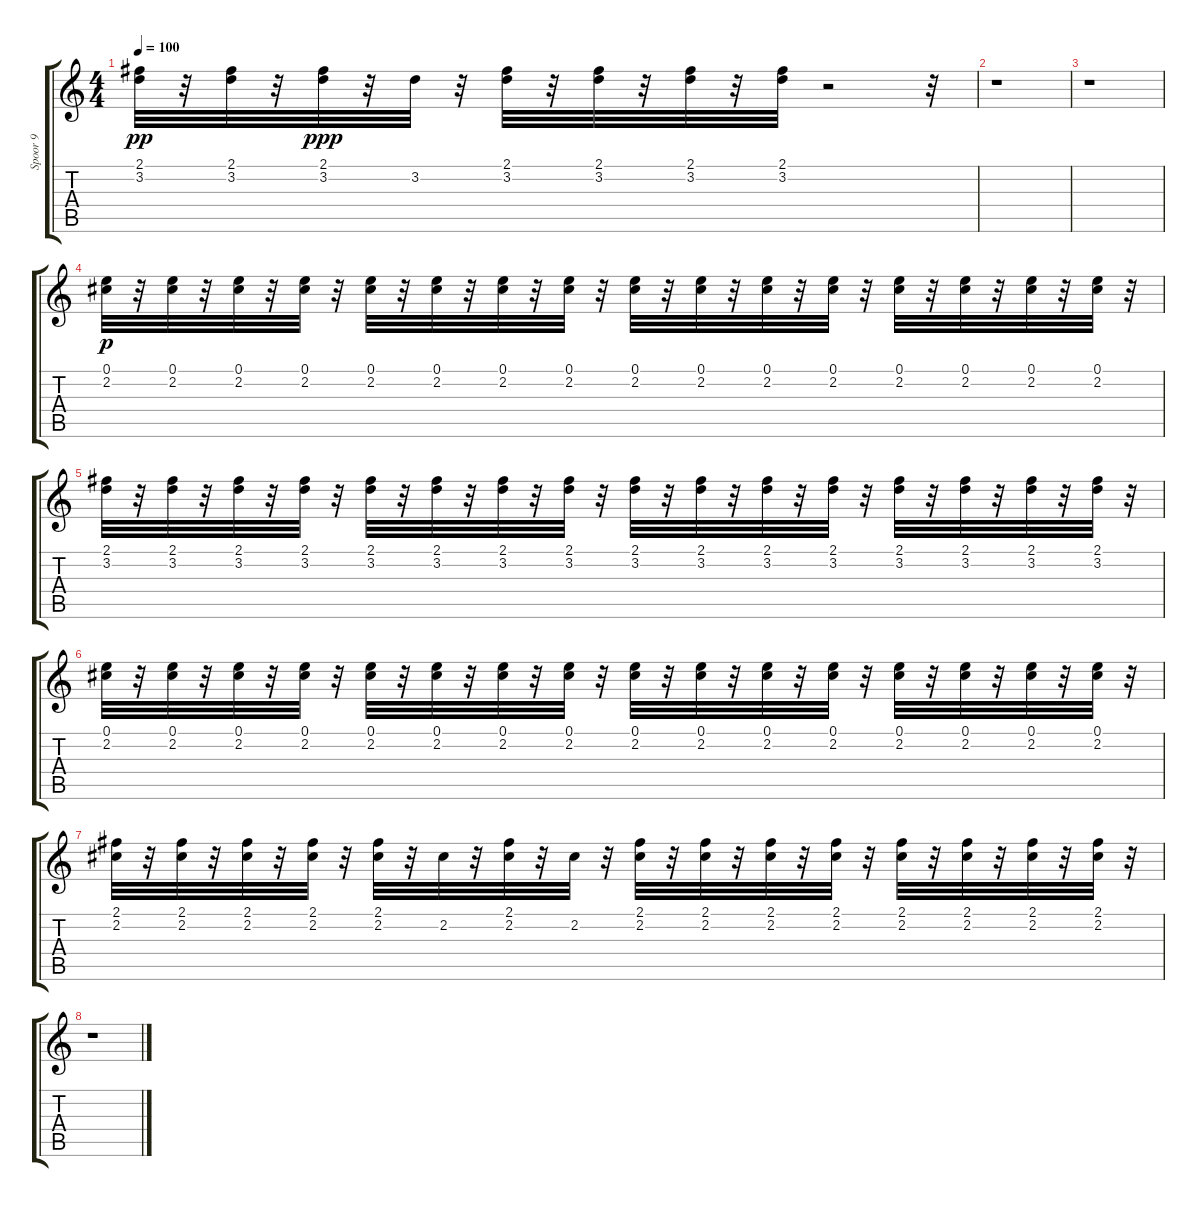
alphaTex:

\track ("Spoor 9" "Spoor 9") {instrument banjo}
\staff {score tabs}
\tuning (E4 B3 G3 D3 A2 E2) {hide}
\displaytranspose 12
\ts (4 4)
\tempo 100
\clef g2
\ks c
(2.1 3.2).32{dy pp} r.32 (2.1 3.2).32 r.32 (2.1 3.2).32{dy ppp} r.32 3.2.32 r.32 (2.1 3.2).32 r.32 (2.1 3.2).32 r.32 (2.1 3.2).32 r.32 (2.1 3.2).32 r.2 r.32 |
r.1 |
r.1 |
(0.1 2.2).32{dy p} r.32 (0.1 2.2).32 r.32 (0.1 2.2).32 r.32 (0.1 2.2).32 r.32 (0.1 2.2).32 r.32 (0.1 2.2).32 r.32 (0.1 2.2).32 r.32 (0.1 2.2).32 r.32 (0.1 2.2).32 r.32 (0.1 2.2).32 r.32 (0.1 2.2).32 r.32 (0.1 2.2).32 r.32 (0.1 2.2).32 r.32 (0.1 2.2).32 r.32 (0.1 2.2).32 r.32 (0.1 2.2).32 r.32 |
(2.1 3.2).32 r.32 (2.1 3.2).32 r.32 (2.1 3.2).32 r.32 (2.1 3.2).32 r.32 (2.1 3.2).32 r.32 (2.1 3.2).32 r.32 (2.1 3.2).32 r.32 (2.1 3.2).32 r.32 (2.1 3.2).32 r.32 (2.1 3.2).32 r.32 (2.1 3.2).32 r.32 (2.1 3.2).32 r.32 (2.1 3.2).32 r.32 (2.1 3.2).32 r.32 (2.1 3.2).32 r.32 (2.1 3.2).32 r.32 |
(0.1 2.2).32 r.32 (0.1 2.2).32 r.32 (0.1 2.2).32 r.32 (0.1 2.2).32 r.32 (0.1 2.2).32 r.32 (0.1 2.2).32 r.32 (0.1 2.2).32 r.32 (0.1 2.2).32 r.32 (0.1 2.2).32 r.32 (0.1 2.2).32 r.32 (0.1 2.2).32 r.32 (0.1 2.2).32 r.32 (0.1 2.2).32 r.32 (0.1 2.2).32 r.32 (0.1 2.2).32 r.32 (0.1 2.2).32 r.32 |
(2.1 2.2).32 r.32 (2.1 2.2).32 r.32 (2.1 2.2).32 r.32 (2.1 2.2).32 r.32 (2.1 2.2).32 r.32 2.2.32 r.32 (2.1 2.2).32 r.32 2.2.32 r.32 (2.1 2.2).32 r.32 (2.1 2.2).32 r.32 (2.1 2.2).32 r.32 (2.1 2.2).32 r.32 (2.1 2.2).32 r.32 (2.1 2.2).32 r.32 (2.1 2.2).32 r.32 (2.1 2.2).32 r.32 |
r.1
